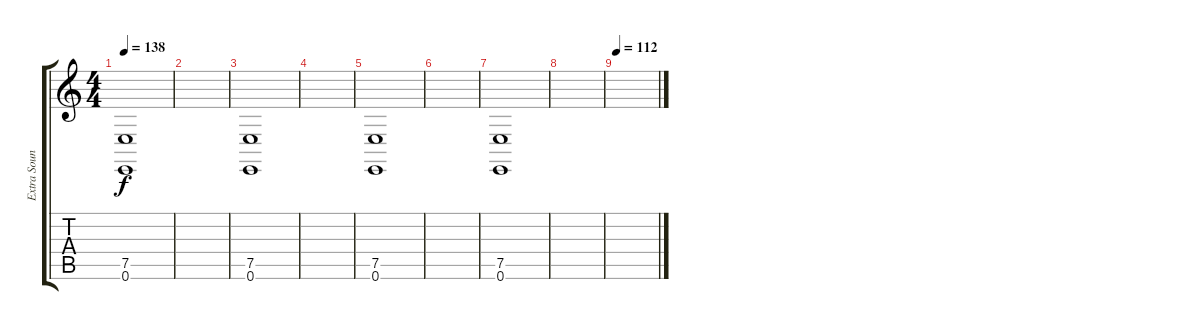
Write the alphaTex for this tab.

\track ("Extra Sounds" "Extra Soun") {instrument tubularbells}
\staff {score tabs}
\tuning (E4 B3 G3 D3 A2 E2) {hide}
\ts (4 4)
\tempo 138
\clef g2
\ks c
(7.5 0.6).1{dy f} |
|
(7.5 0.6).1 |
|
(7.5 0.6).1 |
|
(7.5 0.6).1 |
|
\tempo 112
